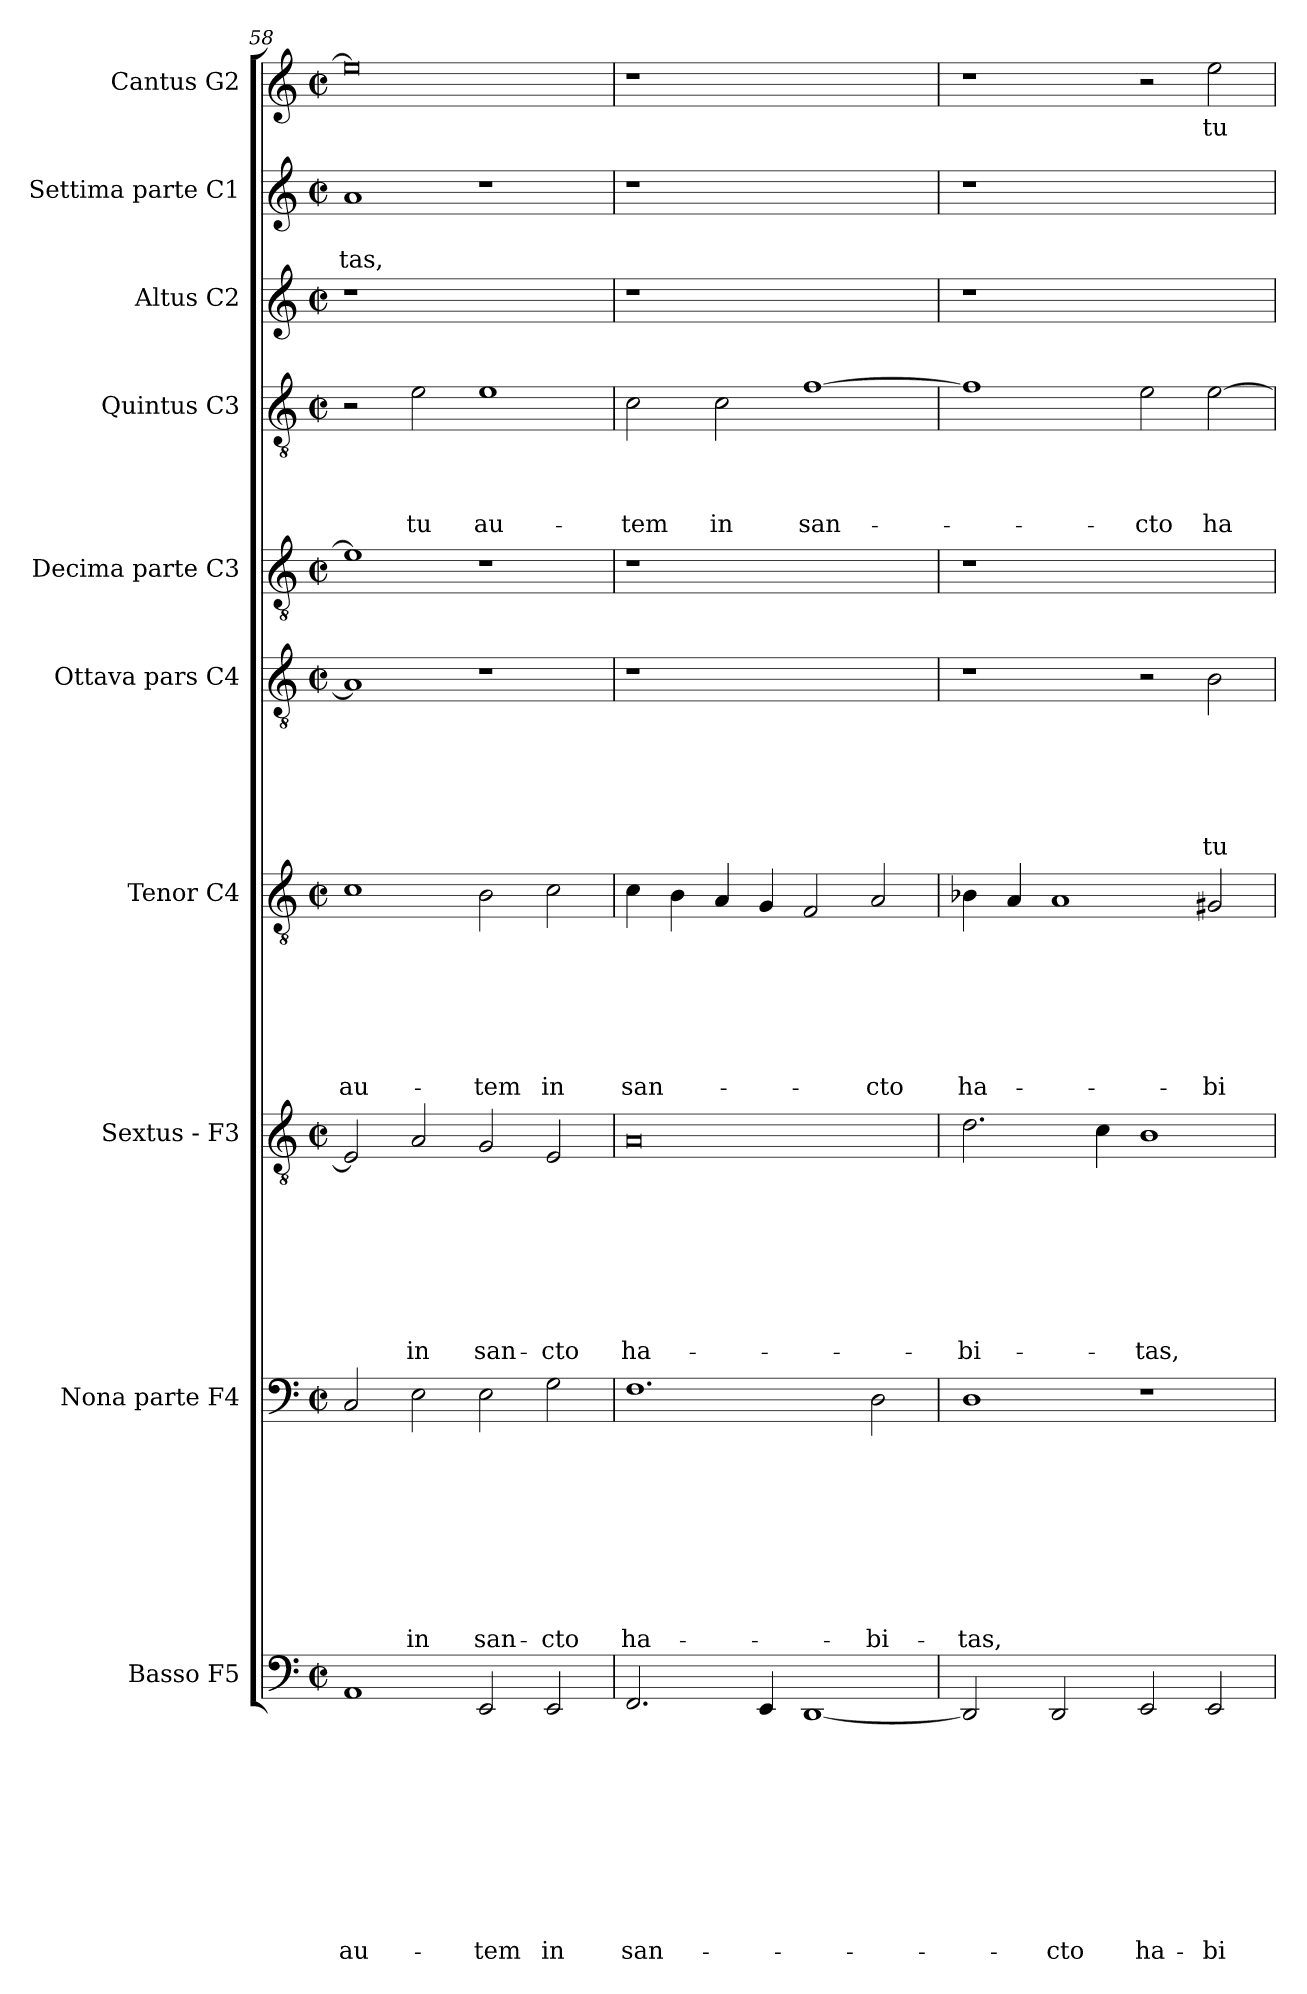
**kern	**text	**text	**text	**text	**text	**text	**text	**text	**text	**text	**kern	**text	**text	**text	**text	**text	**text	**text	**text	**text	**kern	**text	**text	**text	**text	**text	**text	**text	**text	**kern	**text	**text	**text	**text	**text	**text	**text	**kern	**text	**text	**text	**text	**text	**text	**kern	**kern	**text	**text	**text	**text	**kern	**kern	**text	**text	**kern	**text
*part10	*part10	*part10	*part10	*part10	*part10	*part10	*part10	*part10	*part10	*part10	*part9	*part9	*part9	*part9	*part9	*part9	*part9	*part9	*part9	*part9	*part8	*part8	*part8	*part8	*part8	*part8	*part8	*part8	*part8	*part7	*part7	*part7	*part7	*part7	*part7	*part7	*part7	*part6	*part6	*part6	*part6	*part6	*part6	*part6	*part5	*part4	*part4	*part4	*part4	*part4	*part3	*part2	*part2	*part2	*part1	*part1
*staff10	*staff10	*staff10	*staff10	*staff10	*staff10	*staff10	*staff10	*staff10	*staff10	*staff10	*staff9	*staff9	*staff9	*staff9	*staff9	*staff9	*staff9	*staff9	*staff9	*staff9	*staff8	*staff8	*staff8	*staff8	*staff8	*staff8	*staff8	*staff8	*staff8	*staff7	*staff7	*staff7	*staff7	*staff7	*staff7	*staff7	*staff7	*staff6	*staff6	*staff6	*staff6	*staff6	*staff6	*staff6	*staff5	*staff4	*staff4	*staff4	*staff4	*staff4	*staff3	*staff2	*staff2	*staff2	*staff1	*staff1
*I"Basso F5	*	*	*	*	*	*	*	*	*	*	*I"Nona parte F4	*	*	*	*	*	*	*	*	*	*I"Sextus - F3	*	*	*	*	*	*	*	*	*I"Tenor C4	*	*	*	*	*	*	*	*I"Ottava pars C4	*	*	*	*	*	*	*I"Decima parte C3	*I"Quintus C3	*	*	*	*	*I"Altus C2	*I"Settima parte C1	*	*	*I"Cantus G2	*
*I'B1	*	*	*	*	*	*	*	*	*	*	*	*	*	*	*	*	*	*	*	*	*	*	*	*	*	*	*	*	*	*I'T1	*	*	*	*	*	*	*	*	*	*	*	*	*	*	*	*	*	*	*	*	*I'A1	*I'C2	*	*	*I'C1	*
*clefF4	*	*	*	*	*	*	*	*	*	*	*clefF4	*	*	*	*	*	*	*	*	*	*clefGv2	*	*	*	*	*	*	*	*	*clefGv2	*	*	*	*	*	*	*	*clefGv2	*	*	*	*	*	*	*clefGv2	*clefGv2	*	*	*	*	*clefG2	*clefG2	*	*	*clefG2	*
*k[]	*	*	*	*	*	*	*	*	*	*	*k[]	*	*	*	*	*	*	*	*	*	*k[]	*	*	*	*	*	*	*	*	*k[]	*	*	*	*	*	*	*	*k[]	*	*	*	*	*	*	*k[]	*k[]	*	*	*	*	*k[]	*k[]	*	*	*k[]	*
*C:	*	*	*	*	*	*	*	*	*	*	*C:	*	*	*	*	*	*	*	*	*	*C:	*	*	*	*	*	*	*	*	*C:	*	*	*	*	*	*	*	*C:	*	*	*	*	*	*	*C:	*C:	*	*	*	*	*C:	*C:	*	*	*C:	*
*M2/2	*	*	*	*	*	*	*	*	*	*	*M2/2	*	*	*	*	*	*	*	*	*	*M2/2	*	*	*	*	*	*	*	*	*M2/2	*	*	*	*	*	*	*	*M2/2	*	*	*	*	*	*	*M2/2	*M2/2	*	*	*	*	*M2/2	*M2/2	*	*	*M2/2	*
*met(c|)	*	*	*	*	*	*	*	*	*	*	*met(c|)	*	*	*	*	*	*	*	*	*	*met(c|)	*	*	*	*	*	*	*	*	*met(c|)	*	*	*	*	*	*	*	*met(c|)	*	*	*	*	*	*	*met(c|)	*met(c|)	*	*	*	*	*met(c|)	*met(c|)	*	*	*met(c|)	*
=58	=58	=58	=58	=58	=58	=58	=58	=58	=58	=58	=58	=58	=58	=58	=58	=58	=58	=58	=58	=58	=58	=58	=58	=58	=58	=58	=58	=58	=58	=58	=58	=58	=58	=58	=58	=58	=58	=58	=58	=58	=58	=58	=58	=58	=58	=58	=58	=58	=58	=58	=58	=58	=58	=58	=58	=58
!	!	!	!	!	!	!	!	!	!	!LO:LY:b	!	!	!	!	!	!	!	!	!	!	!	!	!	!	!	!	!	!	!	!	!	!	!	!	!	!	!LO:LY:b	!	!	!	!	!	!	!	!	!	!	!	!	!	!	!	!	!LO:LY:b	!	!
1AA	.	.	.	.	.	.	.	.	.	au-	2C/	.	.	.	.	.	.	.	.	.	2E/]	.	.	.	.	.	.	.	.	1c	.	.	.	.	.	.	au-	1A]	.	.	.	.	.	.	1e]	2r	.	.	.	.	1r	1a	.	-tas,	0ee]	.
!	!	!	!	!	!	!	!	!	!	!	!	!	!	!	!	!	!	!	!	!LO:LY:b	!	!	!	!	!	!	!	!	!LO:LY:b	!	!	!	!	!	!	!	!	!	!	!	!	!	!	!	!	!	!	!	!	!LO:LY:b	!	!	!	!	!	!
.	.	.	.	.	.	.	.	.	.	.	2E\	.	.	.	.	.	.	.	.	in	2A/	.	.	.	.	.	.	.	in	.	.	.	.	.	.	.	.	.	.	.	.	.	.	.	.	2e\	.	.	.	tu	.	.	.	.	.	.
!	!	!	!	!	!	!	!	!	!	!LO:LY:b	!	!	!	!	!	!	!	!	!	!LO:LY:b	!	!	!	!	!	!	!	!	!LO:LY:b	!	!	!	!	!	!	!	!LO:LY:b	!	!	!	!	!	!	!	!	!	!	!	!	!LO:LY:b	!	!	!	!	!	!
2EE/	.	.	.	.	.	.	.	.	.	-tem	2E\	.	.	.	.	.	.	.	.	san-	2G/	.	.	.	.	.	.	.	san-	2B\	.	.	.	.	.	.	-tem	1r	.	.	.	.	.	.	1r	1e	.	.	.	au-	1ryy	1r	.	.	.	.
!	!	!	!	!	!	!	!	!	!	!LO:LY:b	!	!	!	!	!	!	!	!	!	!LO:LY:b	!	!	!	!	!	!	!	!	!LO:LY:b	!	!	!	!	!	!	!	!LO:LY:b	!	!	!	!	!	!	!	!	!	!	!	!	!	!	!	!	!	!	!
2EE/	.	.	.	.	.	.	.	.	.	in	2G\	.	.	.	.	.	.	.	.	-cto	2E/	.	.	.	.	.	.	.	-cto	2c\	.	.	.	.	.	.	in	.	.	.	.	.	.	.	.	.	.	.	.	.	.	.	.	.	.	.
=59	=59	=59	=59	=59	=59	=59	=59	=59	=59	=59	=59	=59	=59	=59	=59	=59	=59	=59	=59	=59	=59	=59	=59	=59	=59	=59	=59	=59	=59	=59	=59	=59	=59	=59	=59	=59	=59	=59	=59	=59	=59	=59	=59	=59	=59	=59	=59	=59	=59	=59	=59	=59	=59	=59	=59	=59
!	!	!	!	!	!	!	!	!	!	!LO:LY:b	!	!	!	!	!	!	!	!	!	!LO:LY:b	!	!	!	!	!	!	!	!	!LO:LY:b	!	!	!	!	!	!	!	!LO:LY:b	!	!	!	!	!	!	!	!	!	!	!	!	!LO:LY:b	!	!	!	!	!	!
2.FF/	.	.	.	.	.	.	.	.	.	san-	1.F	.	.	.	.	.	.	.	.	ha-	0A	.	.	.	.	.	.	.	ha-	4c\	.	.	.	.	.	.	san-	1r	.	.	.	.	.	.	1r	2c\	.	.	.	-tem	1r	1r	.	.	1r	.
.	.	.	.	.	.	.	.	.	.	.	.	.	.	.	.	.	.	.	.	.	.	.	.	.	.	.	.	.	.	4B\	.	.	.	.	.	.	.	.	.	.	.	.	.	.	.	.	.	.	.	.	.	.	.	.	.	.
!	!	!	!	!	!	!	!	!	!	!	!	!	!	!	!	!	!	!	!	!	!	!	!	!	!	!	!	!	!	!	!	!	!	!	!	!	!	!	!	!	!	!	!	!	!	!	!	!	!	!LO:LY:b	!	!	!	!	!	!
.	.	.	.	.	.	.	.	.	.	.	.	.	.	.	.	.	.	.	.	.	.	.	.	.	.	.	.	.	.	4A/	.	.	.	.	.	.	.	.	.	.	.	.	.	.	.	2c\	.	.	.	in	.	.	.	.	.	.
4EE/	.	.	.	.	.	.	.	.	.	.	.	.	.	.	.	.	.	.	.	.	.	.	.	.	.	.	.	.	.	4G/	.	.	.	.	.	.	.	.	.	.	.	.	.	.	.	.	.	.	.	.	.	.	.	.	.	.
!	!	!	!	!	!	!	!	!	!	!	!	!	!	!	!	!	!	!	!	!	!	!	!	!	!	!	!	!	!	!	!	!	!	!	!	!	!	!	!	!	!	!	!	!	!	!	!	!	!	!LO:LY:b	!	!	!	!	!	!
[1DD	.	.	.	.	.	.	.	.	.	.	.	.	.	.	.	.	.	.	.	.	.	.	.	.	.	.	.	.	.	2F/	.	.	.	.	.	.	.	1ryy	.	.	.	.	.	.	1ryy	[1f	.	.	.	san-	1ryy	1ryy	.	.	1ryy	.
!	!	!	!	!	!	!	!	!	!	!	!	!	!	!	!	!	!	!	!	!LO:LY:b	!	!	!	!	!	!	!	!	!	!	!	!	!	!	!	!	!LO:LY:b	!	!	!	!	!	!	!	!	!	!	!	!	!	!	!	!	!	!	!
.	.	.	.	.	.	.	.	.	.	.	2D\	.	.	.	.	.	.	.	.	-bi-	.	.	.	.	.	.	.	.	.	2A/	.	.	.	.	.	.	-cto	.	.	.	.	.	.	.	.	.	.	.	.	.	.	.	.	.	.	.
=60	=60	=60	=60	=60	=60	=60	=60	=60	=60	=60	=60	=60	=60	=60	=60	=60	=60	=60	=60	=60	=60	=60	=60	=60	=60	=60	=60	=60	=60	=60	=60	=60	=60	=60	=60	=60	=60	=60	=60	=60	=60	=60	=60	=60	=60	=60	=60	=60	=60	=60	=60	=60	=60	=60	=60	=60
!	!	!	!	!	!	!	!	!	!	!	!	!	!	!	!	!	!	!	!	!LO:LY:b	!	!	!	!	!	!	!	!	!LO:LY:b	!	!	!	!	!	!	!	!LO:LY:b	!	!	!	!	!	!	!	!	!	!	!	!	!	!	!	!	!	!	!
2DD/]	.	.	.	.	.	.	.	.	.	.	1D	.	.	.	.	.	.	.	.	-tas,	2.d\	.	.	.	.	.	.	.	-bi-	4B-X\	.	.	.	.	.	.	ha-	1r	.	.	.	.	.	.	1r	1f]	.	.	.	.	1r	1r	.	.	1r	.
.	.	.	.	.	.	.	.	.	.	.	.	.	.	.	.	.	.	.	.	.	.	.	.	.	.	.	.	.	.	4A/	.	.	.	.	.	.	.	.	.	.	.	.	.	.	.	.	.	.	.	.	.	.	.	.	.	.
!	!	!	!	!	!	!	!	!	!	!LO:LY:b	!	!	!	!	!	!	!	!	!	!	!	!	!	!	!	!	!	!	!	!	!	!	!	!	!	!	!	!	!	!	!	!	!	!	!	!	!	!	!	!	!	!	!	!	!	!
2DD/	.	.	.	.	.	.	.	.	.	-cto	.	.	.	.	.	.	.	.	.	.	.	.	.	.	.	.	.	.	.	1A	.	.	.	.	.	.	.	.	.	.	.	.	.	.	.	.	.	.	.	.	.	.	.	.	.	.
.	.	.	.	.	.	.	.	.	.	.	.	.	.	.	.	.	.	.	.	.	4c\	.	.	.	.	.	.	.	.	.	.	.	.	.	.	.	.	.	.	.	.	.	.	.	.	.	.	.	.	.	.	.	.	.	.	.
!	!	!	!	!	!	!	!	!	!	!LO:LY:b	!	!	!	!	!	!	!	!	!	!	!	!	!	!	!	!	!	!	!LO:LY:b	!	!	!	!	!	!	!	!	!	!	!	!	!	!	!	!	!	!	!	!	!LO:LY:b	!	!	!	!	!	!
2EE/	.	.	.	.	.	.	.	.	.	ha-	1r	.	.	.	.	.	.	.	.	.	1B	.	.	.	.	.	.	.	-tas,	.	.	.	.	.	.	.	.	2r	.	.	.	.	.	.	1ryy	2e\	.	.	.	-cto	1ryy	1ryy	.	.	2r	.
!	!	!	!	!	!	!	!	!	!	!LO:LY:b	!	!	!	!	!	!	!	!	!	!	!	!	!	!	!	!	!	!	!	!	!	!	!	!	!	!	!LO:LY:b	!	!	!	!	!	!	!LO:LY:b	!	!	!	!	!	!LO:LY:b	!	!	!	!	!	!LO:LY:b
2EE/	.	.	.	.	.	.	.	.	.	-bi-	.	.	.	.	.	.	.	.	.	.	.	.	.	.	.	.	.	.	.	2G#/	.	.	.	.	.	.	-bi-	2B\	.	.	.	.	.	tu	.	[2e\	.	.	.	ha-	.	.	.	.	2ee\	tu
=	=	=	=	=	=	=	=	=	=	=	=	=	=	=	=	=	=	=	=	=	=	=	=	=	=	=	=	=	=	=	=	=	=	=	=	=	=	=	=	=	=	=	=	=	=	=	=	=	=	=	=	=	=	=	=	=
*-	*-	*-	*-	*-	*-	*-	*-	*-	*-	*-	*-	*-	*-	*-	*-	*-	*-	*-	*-	*-	*-	*-	*-	*-	*-	*-	*-	*-	*-	*-	*-	*-	*-	*-	*-	*-	*-	*-	*-	*-	*-	*-	*-	*-	*-	*-	*-	*-	*-	*-	*-	*-	*-	*-	*-	*-
